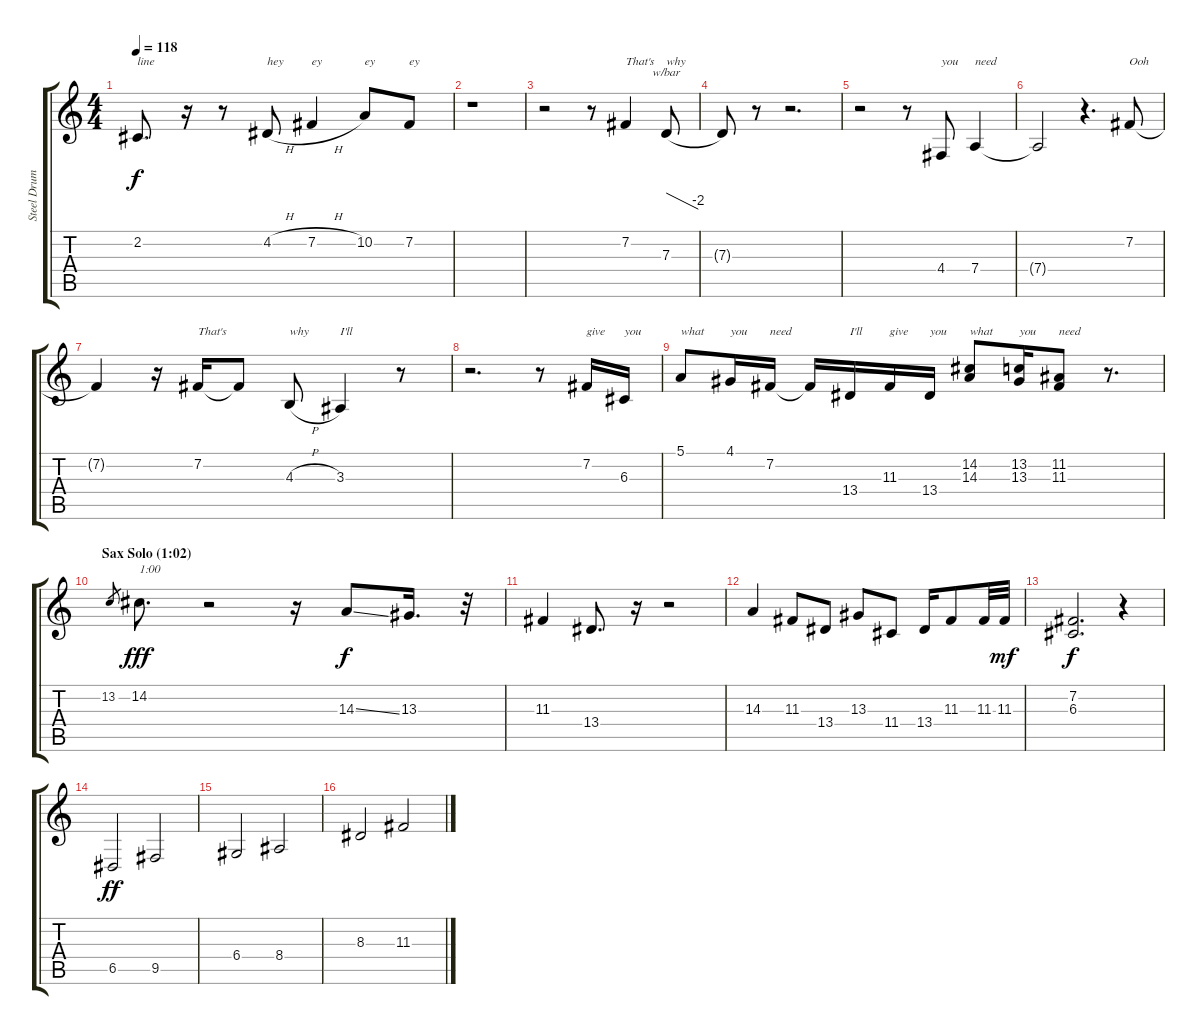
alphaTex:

\track ("Steel Drums" "Steel Drum") {instrument steeldrums}
\staff {score tabs}
\tuning (E4 B3 G3 D3 A2 E2) {hide}
\ts (4 4)
\tempo 118
\clef g2
\ks c
2.2.8{d txt "line" dy f} r.16 r.8 4.2{h}.8{txt "hey"} 7.2{h}.4{txt "ey"} 10.2.8{txt "ey"} 7.2.8{txt "ey"} |
r.1 |
r.2 r.8 7.2.4{txt "That's"} 7.3.8{tbe (dive default 0 0 60 -8) txt "why"} |
7.3{t}.8 r.8 r.2{d} |
r.2 r.8 4.4.8{txt "you"} 7.4.4{txt "need"} |
7.4{t}.2 r.4{d} 7.2.8{txt "Ooh"} |
7.2{t}.4 r.16 7.2.16{txt "That's"} 7.2{t}.8 4.3{h}.8{txt "why"} 3.3.4{txt "I'll"} r.8 |
r.2{d} r.8 7.2.16{txt "give"} 6.3.16{txt "you"} |
5.1.8{txt "what"} 4.1.16{txt "you"} 7.2.16{txt "need"} 7.2{t}.16 13.4.16{txt "I'll"} 11.3.16{txt "give"} 13.4.16{txt "you"} (14.2 14.3).8{txt "what"} (13.2 13.3).16{txt "you"} (11.2 11.3).8{txt "need"} r.8{d} |
\section ("" "Sax Solo (1:02)")
13.2.8{gr} 14.2.8{d txt "1:00" dy fff} r.2 r.16 14.3{ss}.8{dy f} 13.3.16{d} r.32 |
11.3.4 13.4.8{d} r.16 r.2 |
14.3.4 11.3.8 13.4.8 13.3.8 11.4.8 13.4.16 11.3.8 11.3.32 11.3.32{dy mf} |
(7.2 6.3).2{d dy f} r.4 |
6.5.2{dy ff} 9.5.2 |
6.4.2 8.4.2 |
8.3.2 11.3.2
